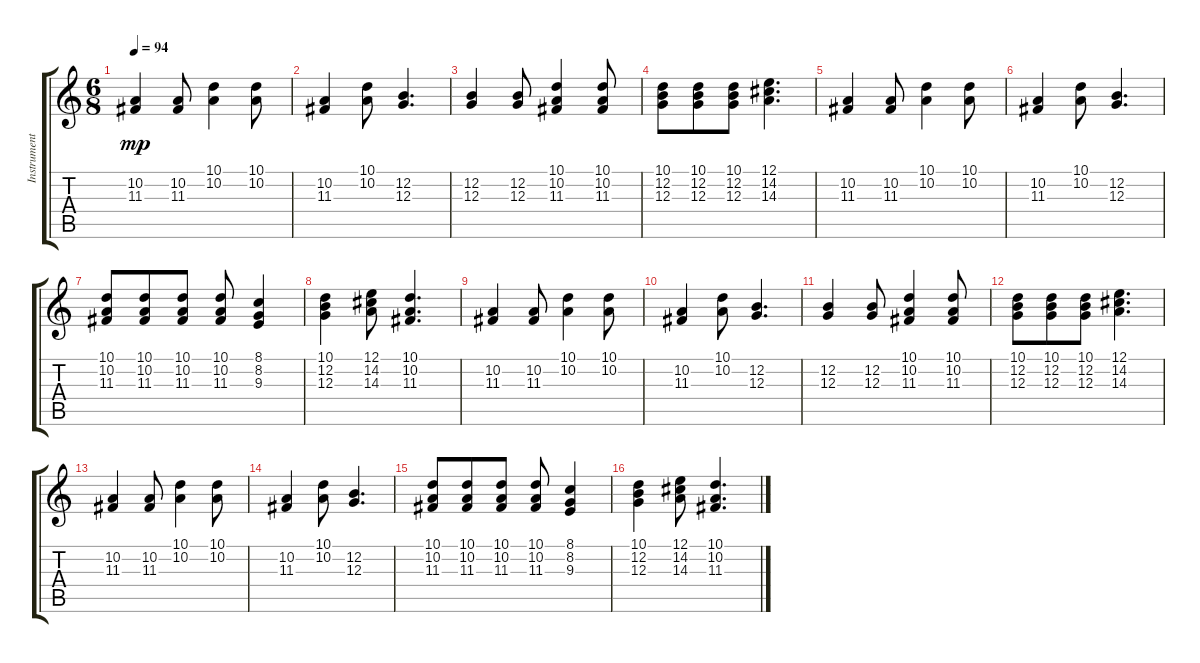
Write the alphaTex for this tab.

\track ("Instrument 5 (Ocarina)" "Instrument") {instrument ocarina}
\staff {score tabs}
\tuning (E4 B3 G3 D3 A2 E2) {hide}
\ts (6 8)
\tempo 94
\clef g2
\ks c
(10.2 11.3).4{dy mp} (10.2 11.3).8 (10.1 10.2).4 (10.1 10.2).8 |
(10.2 11.3).4 (10.1 10.2).8 (12.2 12.3).4{d} |
(12.2 12.3).4 (12.2 12.3).8 (10.1 10.2 11.3).4 (10.1 10.2 11.3).8 |
(10.1 12.2 12.3).8 (10.1 12.2 12.3).8 (10.1 12.2 12.3).8 (12.1 14.2 14.3).4{d} |
(10.2 11.3).4 (10.2 11.3).8 (10.1 10.2).4 (10.1 10.2).8 |
(10.2 11.3).4 (10.1 10.2).8 (12.2 12.3).4{d} |
(10.1 10.2 11.3).8 (10.1 10.2 11.3).8 (10.1 10.2 11.3).8 (10.1 10.2 11.3).8 (8.1 8.2 9.3).4 |
(10.1 12.2 12.3).4 (12.1 14.2 14.3).8 (10.1 10.2 11.3).4{d} |
(10.2 11.3).4 (10.2 11.3).8 (10.1 10.2).4 (10.1 10.2).8 |
(10.2 11.3).4 (10.1 10.2).8 (12.2 12.3).4{d} |
(12.2 12.3).4 (12.2 12.3).8 (10.1 10.2 11.3).4 (10.1 10.2 11.3).8 |
(10.1 12.2 12.3).8 (10.1 12.2 12.3).8 (10.1 12.2 12.3).8 (12.1 14.2 14.3).4{d} |
(10.2 11.3).4 (10.2 11.3).8 (10.1 10.2).4 (10.1 10.2).8 |
(10.2 11.3).4 (10.1 10.2).8 (12.2 12.3).4{d} |
(10.1 10.2 11.3).8 (10.1 10.2 11.3).8 (10.1 10.2 11.3).8 (10.1 10.2 11.3).8 (8.1 8.2 9.3).4 |
(10.1 12.2 12.3).4 (12.1 14.2 14.3).8 (10.1 10.2 11.3).4{d}
